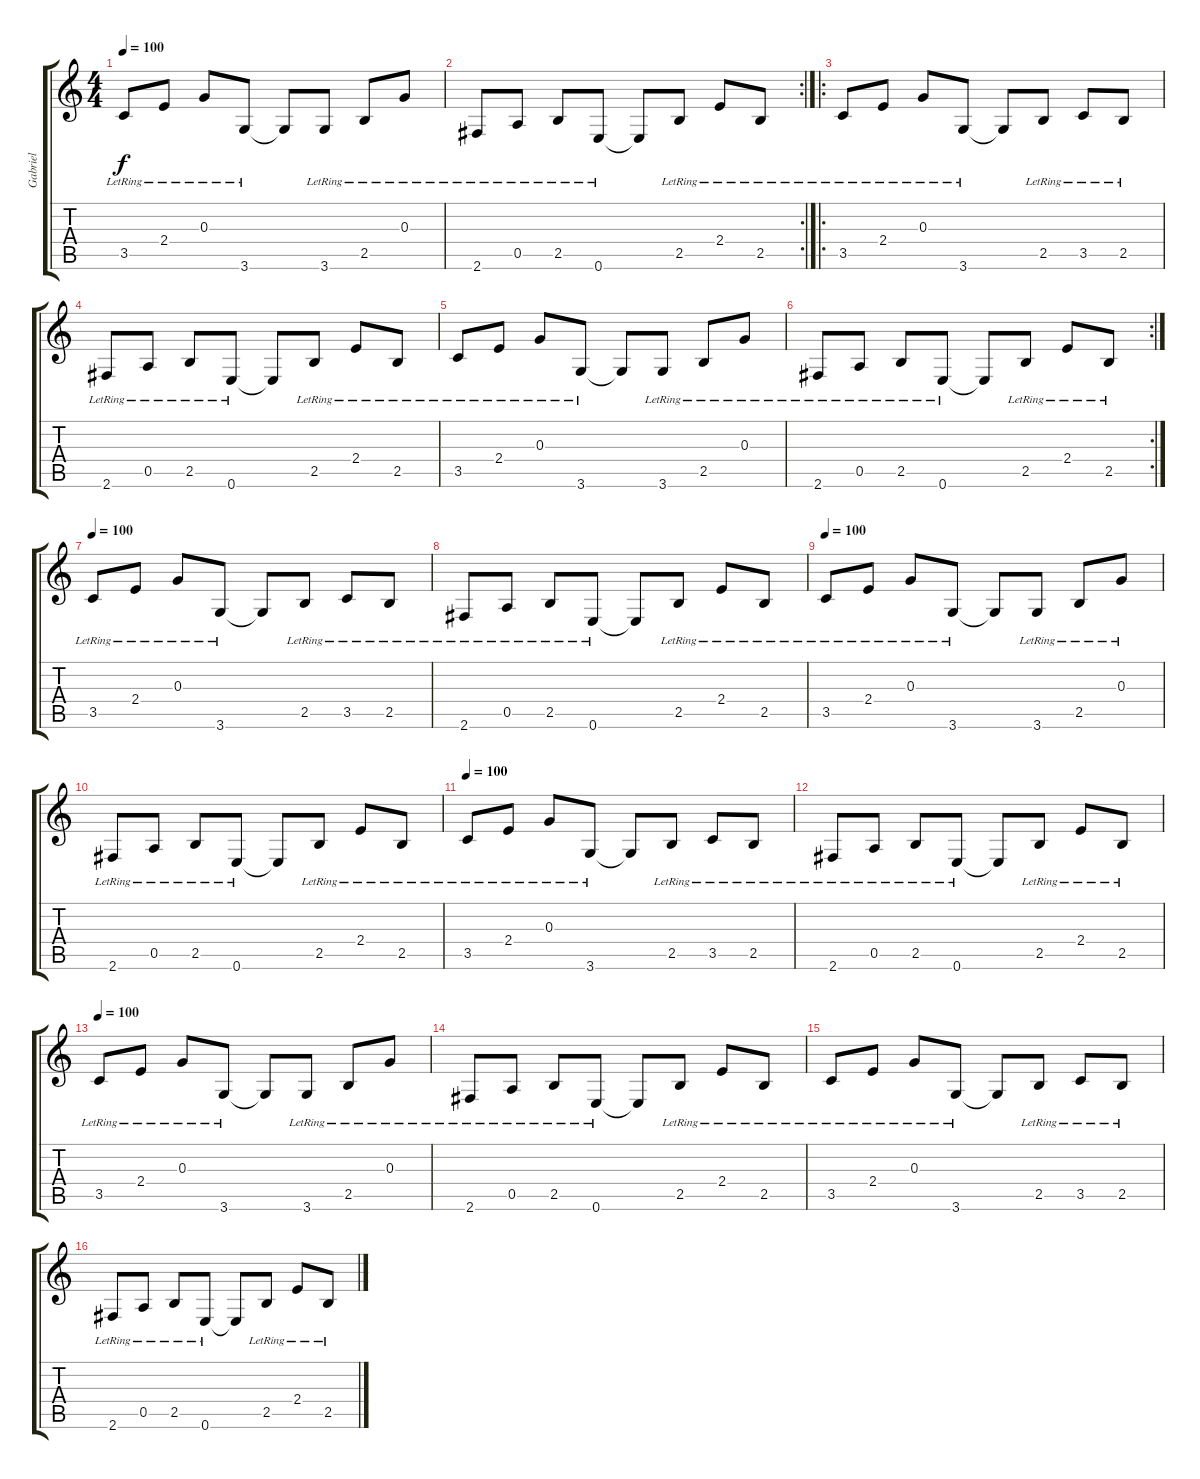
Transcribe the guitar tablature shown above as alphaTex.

\track ("Gabriel" "Gabriel") {instrument electricguitarclean}
\staff {score tabs}
\tuning (E4 B3 G3 D3 A2 E2) {hide}
\ts (4 4)
\tempo 100
\clef g2
\ks c
3.5{lr}.8{dy f} 2.4{lr}.8 0.3{lr}.8 3.6{lr}.8 3.6{t}.8 3.6{lr}.8 2.5{lr}.8 0.3{lr}.8 |
\rc 2
2.6{lr}.8 0.5{lr}.8 2.5{lr}.8 0.6{lr}.8 0.6{t}.8 2.5{lr}.8 2.4{lr}.8 2.5{lr}.8 |
\ro
3.5{lr}.8 2.4{lr}.8 0.3{lr}.8 3.6{lr}.8 3.6{t}.8 2.5{lr}.8 3.5{lr}.8 2.5{lr}.8 |
2.6{lr}.8 0.5{lr}.8 2.5{lr}.8 0.6{lr}.8 0.6{t}.8 2.5{lr}.8 2.4{lr}.8 2.5{lr}.8 |
3.5{lr}.8 2.4{lr}.8 0.3{lr}.8 3.6{lr}.8 3.6{t}.8 3.6{lr}.8 2.5{lr}.8 0.3{lr}.8 |
\rc 2
2.6{lr}.8 0.5{lr}.8 2.5{lr}.8 0.6{lr}.8 0.6{t}.8 2.5{lr}.8 2.4{lr}.8 2.5{lr}.8 |
\tempo 100
3.5{lr}.8 2.4{lr}.8 0.3{lr}.8 3.6{lr}.8 3.6{t}.8 2.5{lr}.8 3.5{lr}.8 2.5{lr}.8 |
2.6{lr}.8 0.5{lr}.8 2.5{lr}.8 0.6{lr}.8 0.6{t}.8 2.5{lr}.8 2.4{lr}.8 2.5{lr}.8 |
\tempo 100
3.5{lr}.8 2.4{lr}.8 0.3{lr}.8 3.6{lr}.8 3.6{t}.8 3.6{lr}.8 2.5{lr}.8 0.3{lr}.8 |
2.6{lr}.8 0.5{lr}.8 2.5{lr}.8 0.6{lr}.8 0.6{t}.8 2.5{lr}.8 2.4{lr}.8 2.5{lr}.8 |
\tempo 100
3.5{lr}.8 2.4{lr}.8 0.3{lr}.8 3.6{lr}.8 3.6{t}.8 2.5{lr}.8 3.5{lr}.8 2.5{lr}.8 |
2.6{lr}.8 0.5{lr}.8 2.5{lr}.8 0.6{lr}.8 0.6{t}.8 2.5{lr}.8 2.4{lr}.8 2.5{lr}.8 |
\tempo 100
3.5{lr}.8 2.4{lr}.8 0.3{lr}.8 3.6{lr}.8 3.6{t}.8 3.6{lr}.8 2.5{lr}.8 0.3{lr}.8 |
2.6{lr}.8 0.5{lr}.8 2.5{lr}.8 0.6{lr}.8 0.6{t}.8 2.5{lr}.8 2.4{lr}.8 2.5{lr}.8 |
3.5{lr}.8 2.4{lr}.8 0.3{lr}.8 3.6{lr}.8 3.6{t}.8 2.5{lr}.8 3.5{lr}.8 2.5{lr}.8 |
2.6{lr}.8 0.5{lr}.8 2.5{lr}.8 0.6{lr}.8 0.6{t}.8 2.5{lr}.8 2.4{lr}.8 2.5{lr}.8
